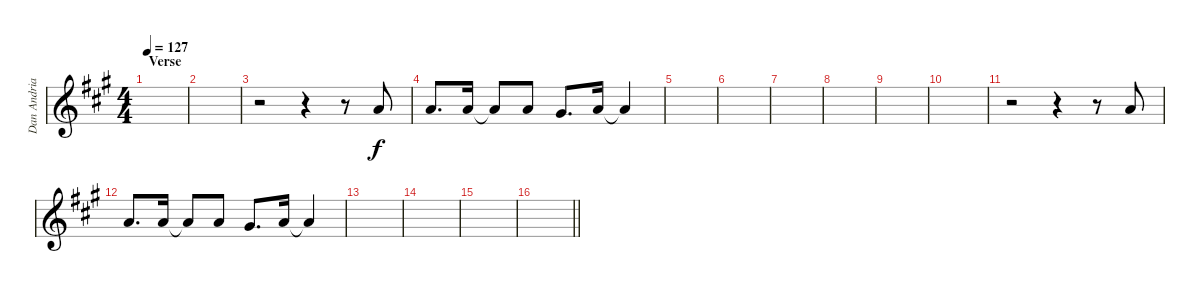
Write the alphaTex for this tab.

\track ("Dan Andriano - Vocals" "Dan Andria") {instrument distortionguitar}
\staff {score}
\tuning (E4 B3 G3 D3 A2 E2) {hide}
\ts (4 4)
\section ("" "Verse")
\tempo 127
\clef g2
\ks a
|
|
r.2 r.4 r.8 2.3.8 |
2.3.8{d} 2.3.16 2.3{t}.8 2.3.8 1.3.8{d} 2.3.16 2.3{t}.4 |
|
|
|
|
|
|
r.2 r.4 r.8 2.3.8 |
2.3.8{d} 2.3.16 2.3{t}.8 7.4.8 1.3.8{d} 2.3.16 2.3{t}.4 |
|
|
|
\barLineRight lightlight
